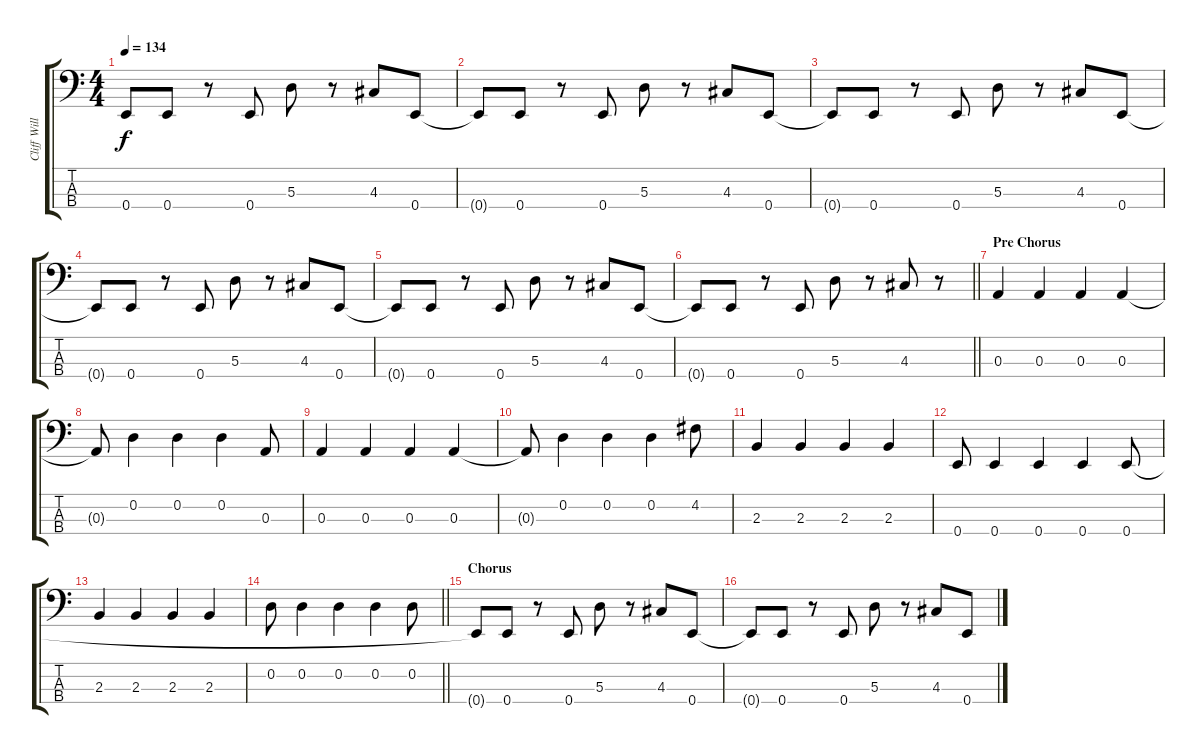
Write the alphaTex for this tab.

\track ("Cliff Williams" "Cliff Will") {instrument electricbassfinger}
\staff {score tabs}
\tuning (G2 D2 A1 E1) {hide}
\ts (4 4)
\tempo 134
\clef f4
\ks c
0.4{t}.8{dy f} 0.4.8 r.8 0.4.8 5.3.8 r.8 4.3.8 0.4.8 |
0.4{t}.8 0.4.8 r.8 0.4.8 5.3.8 r.8 4.3.8 0.4.8 |
0.4{t}.8 0.4.8 r.8 0.4.8 5.3.8 r.8 4.3.8 0.4.8 |
0.4{t}.8 0.4.8 r.8 0.4.8 5.3.8 r.8 4.3.8 0.4.8 |
0.4{t}.8 0.4.8 r.8 0.4.8 5.3.8 r.8 4.3.8 0.4.8 |
\barLineRight lightlight
0.4{t}.8 0.4.8 r.8 0.4.8 5.3.8 r.8 4.3.8 r.8 |
\section ("" "Pre Chorus")
0.3.4 0.3.4 0.3.4 0.3.4 |
0.3{t}.8 0.2.4 0.2.4 0.2.4 0.3.8 |
0.3.4 0.3.4 0.3.4 0.3.4 |
0.3{t}.8 0.2.4 0.2.4 0.2.4 4.2.8 |
2.3.4 2.3.4 2.3.4 2.3.4 |
0.4.8 0.4.4 0.4.4 0.4.4 0.4.8 |
2.3.4 2.3.4 2.3.4 2.3.4 |
\barLineRight lightlight
0.2.8 0.2.4 0.2.4 0.2.4 0.2.8 |
\section ("" "Chorus")
0.4{t}.8 0.4.8 r.8 0.4.8 5.3.8 r.8 4.3.8 0.4.8 |
0.4{t}.8 0.4.8 r.8 0.4.8 5.3.8 r.8 4.3.8 0.4.8
